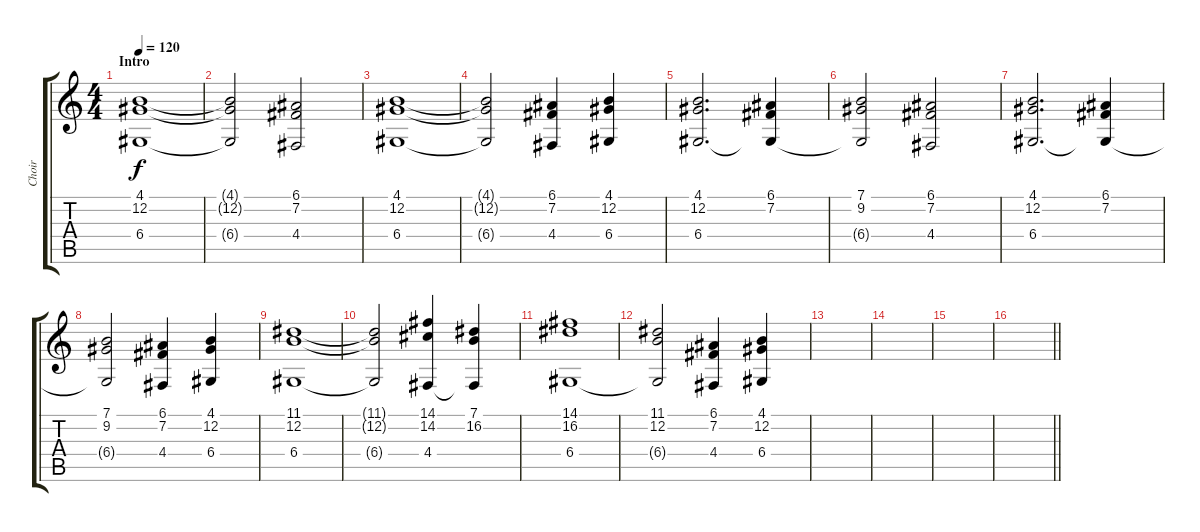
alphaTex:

\track ("Choir" "Choir") {instrument choiraahs}
\staff {score tabs}
\tuning (E4 B3 G3 D3 A2 E2) {hide}
\ts (4 4)
\section ("" "Intro ")
\tempo 120
\clef g2
\ks c
(4.1 12.2 6.4).1{dy f instrument choiraahs} |
(4.1{t} 12.2{t} 6.4{t}).2 (6.1 7.2 4.4).2 |
(4.1 12.2 6.4).1 |
(4.1{t} 12.2{t} 6.4{t}).2 (6.1 7.2 4.4).4 (4.1 12.2 6.4).4 |
(4.1 12.2 6.4).2{d} (6.1 7.2 6.4{t}).4 |
(7.1 9.2 6.4{t}).2 (6.1 7.2 4.4).2 |
(4.1 12.2 6.4).2{d} (6.1 7.2 6.4{t}).4 |
(7.1 9.2 6.4{t}).2 (6.1 7.2 4.4).4 (4.1 12.2 6.4).4 |
(11.1 12.2 6.4).1 |
(11.1{t} 12.2{t} 6.4{t}).2 (14.1 14.2 4.4).4 (7.1 16.2 4.4{t}).4 |
(14.1 16.2 6.4).1 |
(11.1 12.2 6.4{t}).2 (6.1 7.2 4.4).4 (4.1 12.2 6.4).4 |
|
|
|
\barLineRight lightlight
